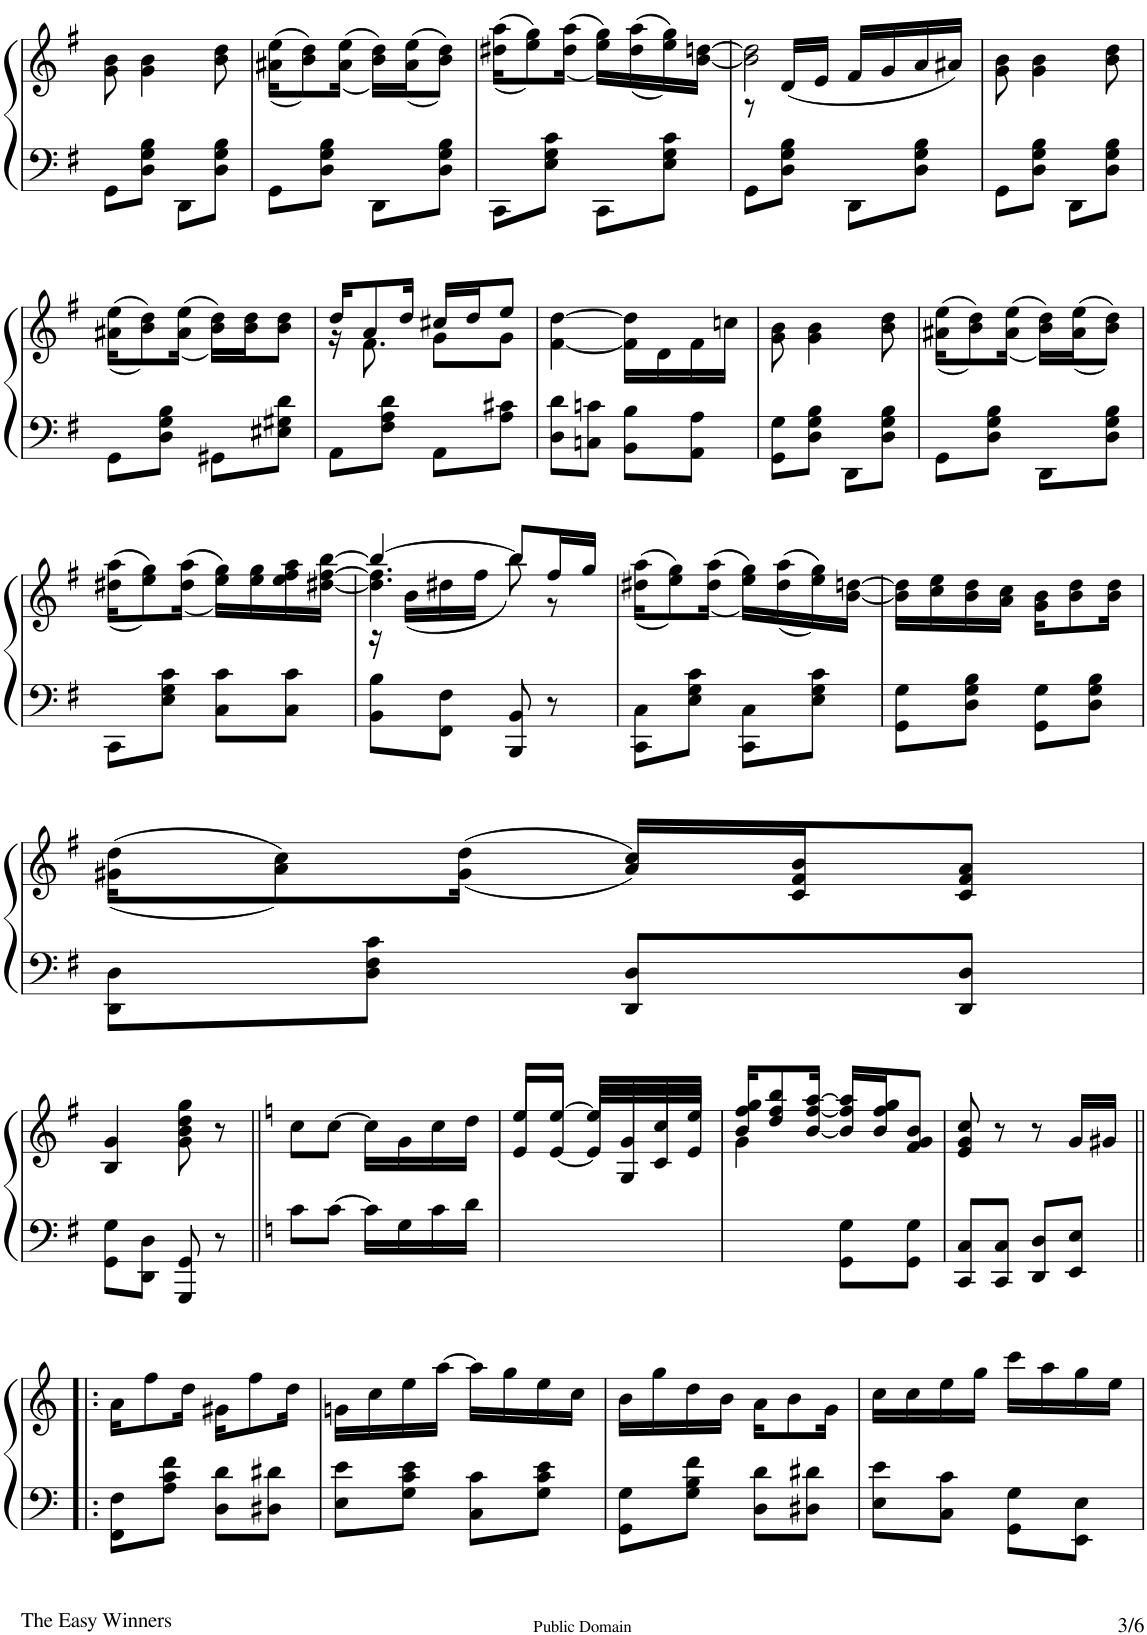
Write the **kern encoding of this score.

**kern	**kern
*part1	*part1
*staff2	*staff1
*I"Piano	*
*I'Pno	*
!!LO:PB:g=z
*clefF4	*clefG2
*k[f#]	*k[f#]
*M2/4	*M2/4
=39	=39
8GG\L	8g\ 8b\
8D\ 8G\ 8B\J	4g\ 4b\
8DD\L	.
8D\ 8G\ 8B\J	8b\ 8dd\
=40	=40
8GG\L	((<16a#X\ 16ee\KL
.	8b\ 8dd\))
8D\ 8G\ 8B\J	.
.	(<(16a#\ 16ee\Jk
8DD\L	16b\ 16dd\LL))
.	(<(16a#\ 16ee\J
8D\ 8G\ 8B\J	8b\ 8dd\J))
=41	=41
8CC\L	((<16dd#X\ 16aa\KL
.	8ee\ 8gg\))
8E\ 8G\ 8c\J	.
.	((<16dd#\ 16aa\Jk
8CC\L	16ee\ 16gg\LL))
.	(<(16dd#\ 16aa\
8E\ 8G\ 8c\J	16ee\ 16gg\))
.	[<16b\ [>16ddn\JJ
=42	=42
*	*^
8GG\L	2b\] 2dd\]	8r
8D\ 8G\ 8B\J	.	(<16d/LL
.	.	16e/JJ
8DD\L	.	16f#/LL
.	.	16g/
8D\ 8G\ 8B\J	.	16a/
.	.	16a#X/JJ)
*	*v	*v
=43	=43
8GG\L	8g\ 8b\
8D\ 8G\ 8B\J	4g\ 4b\
8DD\L	.
8D\ 8G\ 8B\J	8b\ 8dd\
!!LO:LB:g=z
=44	=44
8GG\L	((<16a#X\ 16ee\KL
.	8b\ 8dd\))
8D\ 8G\ 8B\J	.
.	(<(16a#\ 16ee\Jk
8GG#X\L	16b\ 16dd\LL))
.	16b\ 16dd\J
8E#X\ 8G#X\ 8d\J	8b\ 8dd\J
=45	=45
*	*^
8AA\L	16dd/KL	16r
.	8a/	8.f#\
8F#\ 8A\ 8d\J	.	.
.	16dd/Jk	.
8AA\L	16cc#X/LL	8g\L
.	16dd/J	.
8A\ 8c#X\J	8ee/J	8g\J
*	*v	*v
=46	=46
8D\ 8d\L	[<4f#\ [4dd\
8Cn\ 8cn\J	.
8BB\ 8B\L	16f#\] 16dd\]LL
.	16d\
8AA\ 8A\J	16f#\
.	16ccn\JJ
=47	=47
8GG\ 8G\L	8g\ 8b\
8D\ 8G\ 8B\J	4g\ 4b\
8DD\L	.
8D\ 8G\ 8B\J	8b\ 8dd\
=48	=48
8GG\L	((<16a#X\ 16ee\KL
.	8b\ 8dd\))
8D\ 8G\ 8B\J	.
.	(<(16a#\ 16ee\Jk
8DD\L	16b\ 16dd\LL))
.	(<(16a#\ 16ee\J
8D\ 8G\ 8B\J	8b\ 8dd\J))
!!LO:LB:g=z
=49	=49
8CC\L	(<(16dd#X\ 16aa\KL
.	8ee\ 8gg\))
8E\ 8G\ 8c\J	.
.	((<16dd#\ 16aa\Jk
8C\ 8c\L	16ee\ 16gg\LL))
.	16ee\ 16gg\
8C\ 8c\J	16ee\ 16ff#\ 16aa\
.	[16dd#X\ [>16ff#\ [>16bb\JJ
=50	=50
*	*^
*	*	*^
8BB\ 8B\L	4bb/_	4.dd#\] 4.ff#\]	16r
.	.	.	(16b\LL
8FF#\ 8F#\J	.	.	16dd#X\
.	.	.	16ff#\JJ
8BBB/ 8BB/	8bb/L]	.	8bb\)
8r	16ff#/L	8r	8ryy
.	16gg/JJ	.	.
*	*v	*v	*v
=51	=51
8CC\ 8C\L	((<16dd#X\ 16aa\KL
.	8ee\ 8gg\))
8E\ 8G\ 8c\J	.
.	((<16dd#\ 16aa\Jk
8CC\ 8C\L	16ee\ 16gg\LL))
.	((<16dd#\ 16aa\
8E\ 8G\ 8c\J	16ee\ 16gg\))
.	[<16b\ [16ddn\JJ
=52	=52
8GG\ 8G\L	16b\] 16dd\]LL
.	16cc\ 16ee\
8D\ 8G\ 8B\J	16b\ 16dd\
.	16a\ 16cc\JJ
8GG\ 8G\L	16g\ 16b\KL
.	8b\ 8dd\
8D\ 8G\ 8B\J	.
.	16b\ 16dd\Jk
!!LO:LB:g=z
=53	=53
8DD\ 8D\L	((<16g#X\ 16dd\KL
.	8a\ 8cc\))
8D\ 8F#\ 8c\J	.
.	((<16g#\ 16dd\Jk
8DD/ 8D/L	16a/ 16cc/LL))
.	16c/ 16f#/ 16b/J
8DD/ 8D/J	8c/ 8f#/ 8a/J
!!LO:LB:g=z
=54	=54
8GG\ 8G\L	4B/ 4g/
8DD\ 8D\J	.
8GGG/ 8GG/	8g\ 8b\ 8dd\ 8gg\
8r	8r
=55||	=55||
*k[]	*k[]
8c\L	8cc\L
[8c\J	[8cc\J
16c\LL]	16cc\LL]
16G\	16g\
16c\	16cc\
16d\JJ	16dd\JJ
=56	=56
*	*^
2ryy	8ee/L	8e/L
.	[>8ee/J	[<8e/J
.	16ee/LL]	16e/LL]
.	16g/	16G/
.	16cc/	16c/
.	16ee/JJ	16e/JJ
=57	=57	=57
4ryy	16b/ 16ff/ 16gg/KL	4g\
.	8dd/ 8ff/ 8bb/	.
.	[16b/ [<16ff/ [>16aa/Jk	.
8GG\ 8G\L	16b/] 16ff/] 16aa/]LL	4ryy
.	16b/ 16ff/ 16gg/J	.
8GG\ 8G\J	8f/ 8g/ 8b/J	.
*	*v	*v
=58	=58
8CC/ 8C/L	8e/ 8g/ 8cc/
8CC/ 8C/J	8r
8DD/ 8D/L	8r
8EE/ 8E/J	16g/LL
.	16g#X/JJ
!!LO:LB:g=z
=59!|:	=59!|:
*k[]	*k[]
8FF\ 8F\L	16a\KL
.	8ff\
8A\ 8c\ 8f\J	.
.	16dd\Jk
8D\ 8d\L	16g#X\KL
.	8ff\
8D#X\ 8d#X\J	.
.	16dd\Jk
=60	=60
8E\ 8e\L	16gn\LL
.	16cc\
8G\ 8c\ 8e\J	16ee\
.	[16aa\JJ
8C\ 8c\L	16aa\LL]
.	16gg\
8G\ 8c\ 8e\J	16ee\
.	16cc\JJ
=61	=61
8GG\ 8G\L	16b\LL
.	16gg\
8G\ 8B\ 8f\J	16dd\
.	16b\JJ
8D\ 8d\L	16a\KL
.	8b\
8D#X\ 8d#X\J	.
.	16g\Jk
=62	=62
8E\ 8e\L	16cc\LL
.	16cc\
8C\ 8c\J	16ee\
.	16gg\JJ
8GG\ 8G\L	16ccc\LL
.	16aa\
8EE\ 8E\J	16gg\
.	16ee\JJ
=	=
*-	*-
